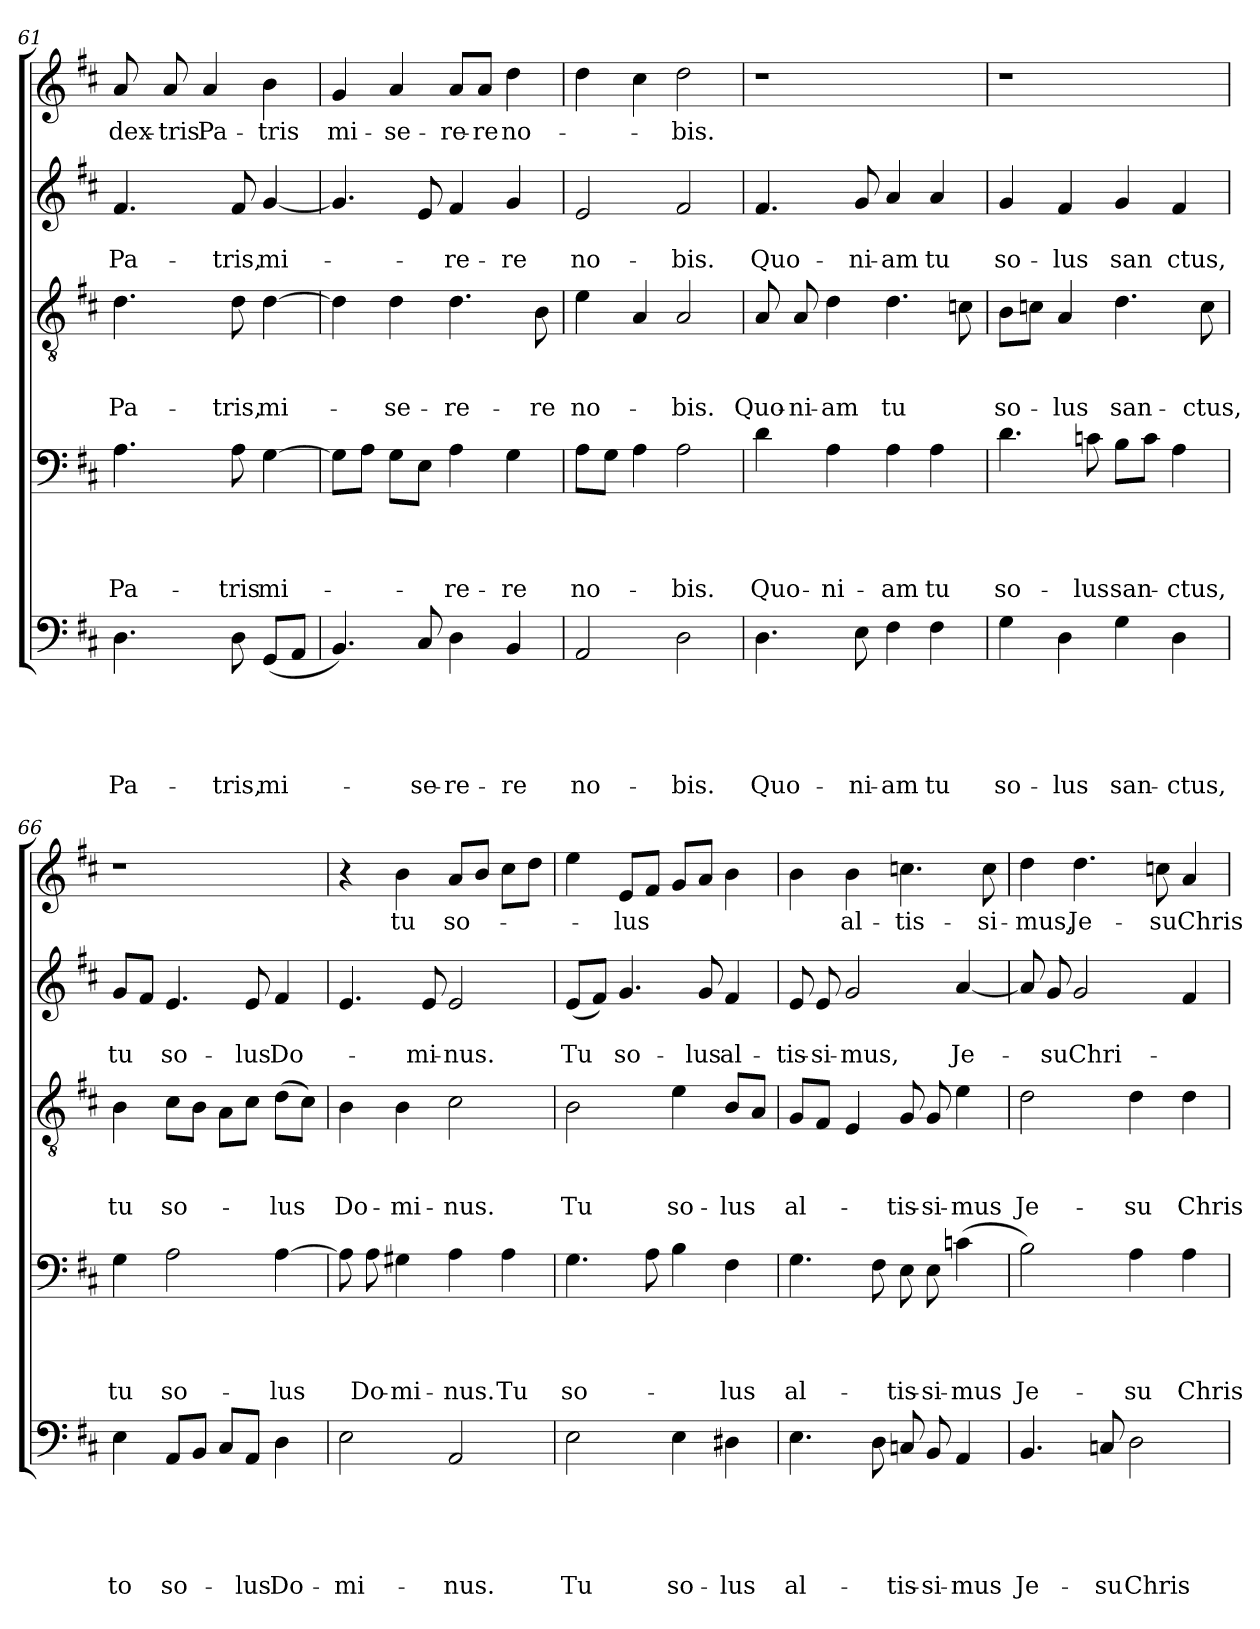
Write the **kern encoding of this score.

**kern	**text	**text	**text	**text	**text	**kern	**text	**text	**text	**text	**kern	**text	**text	**text	**kern	**text	**text	**kern	**text
*part5	*part5	*part5	*part5	*part5	*part5	*part4	*part4	*part4	*part4	*part4	*part3	*part3	*part3	*part3	*part2	*part2	*part2	*part1	*part1
*staff5	*staff5	*staff5	*staff5	*staff5	*staff5	*staff4	*staff4	*staff4	*staff4	*staff4	*staff3	*staff3	*staff3	*staff3	*staff2	*staff2	*staff2	*staff1	*staff1
*clefF4	*	*	*	*	*	*clefF4	*	*	*	*	*clefGv2	*	*	*	*clefG2	*	*	*clefG2	*
*k[f#c#]	*	*	*	*	*	*k[f#c#]	*	*	*	*	*k[f#c#]	*	*	*	*k[f#c#]	*	*	*k[f#c#]	*
*D:	*	*	*	*	*	*D:	*	*	*	*	*D:	*	*	*	*D:	*	*	*D:	*
=61	=61	=61	=61	=61	=61	=61	=61	=61	=61	=61	=61	=61	=61	=61	=61	=61	=61	=61	=61
!	!	!	!	!	!LO:LY:b	!	!	!	!	!LO:LY:b	!	!	!	!LO:LY:b	!	!	!LO:LY:b	!	!LO:LY:b
4.D\	.	.	.	.	Pa-	4.A\	.	.	.	Pa-	4.d\	.	.	Pa-	4.f#/	.	Pa-	8a/	dex-
!	!	!	!	!	!	!	!	!	!	!	!	!	!	!	!	!	!	!	!LO:LY:b
.	.	.	.	.	.	.	.	.	.	.	.	.	.	.	.	.	.	8a/	-tris
!	!	!	!	!	!	!	!	!	!	!	!	!	!	!	!	!	!	!	!LO:LY:b
.	.	.	.	.	.	.	.	.	.	.	.	.	.	.	.	.	.	4a/	Pa-
!	!	!	!	!	!LO:LY:b	!	!	!	!	!LO:LY:b	!	!	!	!LO:LY:b	!	!	!LO:LY:b	!	!
8D\	.	.	.	.	-tris,	8A\	.	.	.	-tris	8d\	.	.	-tris,	8f#/	.	-tris,	.	.
!	!	!	!	!	!LO:LY:b	!	!	!	!	!LO:LY:b	!	!	!	!LO:LY:b	!	!	!LO:LY:b	!	!LO:LY:b
(<8GG/L	.	.	.	.	mi-	[>4G\	.	.	.	mi-	[>4d\	.	.	mi-	[<4g/	.	mi-	4b\	-tris
8AA/J	.	.	.	.	.	.	.	.	.	.	.	.	.	.	.	.	.	.	.
=62	=62	=62	=62	=62	=62	=62	=62	=62	=62	=62	=62	=62	=62	=62	=62	=62	=62	=62	=62
!	!	!	!	!	!	!	!	!	!	!	!	!	!	!	!	!	!	!	!LO:LY:b
4.BB/)	.	.	.	.	.	8G\L]	.	.	.	.	4d\]	.	.	.	4.g/]	.	.	4g/	mi-
.	.	.	.	.	.	8A\J	.	.	.	.	.	.	.	.	.	.	.	.	.
!	!	!	!	!	!	!	!	!	!	!	!	!	!	!LO:LY:b	!	!	!	!	!LO:LY:b
.	.	.	.	.	.	8G\L	.	.	.	.	4d\	.	.	-se-	.	.	.	4a/	-se-
!	!	!	!	!	!LO:LY:b	!	!	!	!	!	!	!	!	!	!	!	!	!	!
8C#/	.	.	.	.	-se-	8E\J	.	.	.	.	.	.	.	.	8e/	.	.	.	.
!	!	!	!	!	!LO:LY:b	!	!	!	!	!LO:LY:b	!	!	!	!LO:LY:b	!	!	!LO:LY:b	!	!LO:LY:b
4D\	.	.	.	.	-re-	4A\	.	.	.	-re-	4.d\	.	.	-re-	4f#/	.	-re-	8a/L	-re-
!	!	!	!	!	!	!	!	!	!	!	!	!	!	!	!	!	!	!	!LO:LY:b
.	.	.	.	.	.	.	.	.	.	.	.	.	.	.	.	.	.	8a/J	-re
!	!	!	!	!	!LO:LY:b	!	!	!	!	!LO:LY:b	!	!	!	!	!	!	!LO:LY:b	!	!LO:LY:b
4BB/	.	.	.	.	-re	4G\	.	.	.	-re	.	.	.	.	4g/	.	-re	4dd\	no-
!	!	!	!	!	!	!	!	!	!	!	!	!	!	!LO:LY:b	!	!	!	!	!
.	.	.	.	.	.	.	.	.	.	.	8B\	.	.	-re	.	.	.	.	.
!!LO:LB:g=z
=63	=63	=63	=63	=63	=63	=63	=63	=63	=63	=63	=63	=63	=63	=63	=63	=63	=63	=63	=63
!	!	!	!	!	!LO:LY:b	!	!	!	!	!LO:LY:b	!	!	!	!LO:LY:b	!	!	!LO:LY:b	!	!
2AA/	.	.	.	.	no-	8A\L	.	.	.	no-	4e\	.	.	no-	2e/	.	no-	4dd\	.
.	.	.	.	.	.	8G\J	.	.	.	.	.	.	.	.	.	.	.	.	.
.	.	.	.	.	.	4A\	.	.	.	.	4A/	.	.	.	.	.	.	4cc#\	.
!	!	!	!	!	!LO:LY:b	!	!	!	!	!LO:LY:b	!	!	!	!LO:LY:b	!	!	!LO:LY:b	!	!LO:LY:b
2D\	.	.	.	.	-bis.	2A\	.	.	.	-bis.	2A/	.	.	-bis.	2f#/	.	-bis.	2dd\	-bis.
=64	=64	=64	=64	=64	=64	=64	=64	=64	=64	=64	=64	=64	=64	=64	=64	=64	=64	=64	=64
!	!	!	!	!	!LO:LY:b	!	!	!	!	!LO:LY:b	!	!	!	!LO:LY:b	!	!	!LO:LY:b	!	!
4.D\	.	.	.	.	Quo-	4d\	.	.	.	Quo-	8A/	.	.	Quo-	4.f#/	.	Quo-	1r	.
!	!	!	!	!	!	!	!	!	!	!	!	!	!	!LO:LY:b	!	!	!	!	!
.	.	.	.	.	.	.	.	.	.	.	8A/	.	.	-ni-	.	.	.	.	.
!	!	!	!	!	!	!	!	!	!	!LO:LY:b	!	!	!	!LO:LY:b	!	!	!	!	!
.	.	.	.	.	.	4A\	.	.	.	-ni-	4d\	.	.	-am	.	.	.	.	.
!	!	!	!	!	!LO:LY:b	!	!	!	!	!	!	!	!	!	!	!	!LO:LY:b	!	!
8E\	.	.	.	.	-ni-	.	.	.	.	.	.	.	.	.	8g/	.	-ni-	.	.
!	!	!	!	!	!LO:LY:b	!	!	!	!	!LO:LY:b	!	!	!	!LO:LY:b	!	!	!LO:LY:b	!	!
4F#\	.	.	.	.	-am	4A\	.	.	.	-am	4.d\	.	.	tu	4a/	.	-am	.	.
!	!	!	!	!	!LO:LY:b	!	!	!	!	!LO:LY:b	!	!	!	!	!	!	!LO:LY:b	!	!
4F#\	.	.	.	.	tu	4A\	.	.	.	tu	.	.	.	.	4a/	.	tu	.	.
.	.	.	.	.	.	.	.	.	.	.	8cn\	.	.	.	.	.	.	.	.
=65	=65	=65	=65	=65	=65	=65	=65	=65	=65	=65	=65	=65	=65	=65	=65	=65	=65	=65	=65
!	!	!	!	!	!LO:LY:b	!	!	!	!	!LO:LY:b	!	!	!	!LO:LY:b	!	!	!LO:LY:b	!	!
4G\	.	.	.	.	so-	4.d\	.	.	.	so-	8B\L	.	.	so-	4g/	.	so-	1r	.
.	.	.	.	.	.	.	.	.	.	.	8cn\J	.	.	.	.	.	.	.	.
!	!	!	!	!	!LO:LY:b	!	!	!	!	!	!	!	!	!LO:LY:b	!	!	!LO:LY:b	!	!
4D\	.	.	.	.	-lus	.	.	.	.	.	4A/	.	.	-lus	4f#/	.	-lus	.	.
!	!	!	!	!	!	!	!	!	!	!LO:LY:b	!	!	!	!	!	!	!	!	!
.	.	.	.	.	.	8cn\	.	.	.	-lus	.	.	.	.	.	.	.	.	.
!	!	!	!	!	!LO:LY:b	!	!	!	!	!LO:LY:b	!	!	!	!LO:LY:b	!	!	!LO:LY:b	!	!
4G\	.	.	.	.	san-	8B\L	.	.	.	san-	4.d\	.	.	san-	4g/	.	san	.	.
.	.	.	.	.	.	8c\J	.	.	.	.	.	.	.	.	.	.	.	.	.
!	!	!	!	!	!LO:LY:b	!	!	!	!	!LO:LY:b	!	!	!	!	!	!	!LO:LY:b	!	!
4D\	.	.	.	.	-ctus,	4A\	.	.	.	-ctus,	.	.	.	.	4f#/	.	ctus,	.	.
!	!	!	!	!	!	!	!	!	!	!	!	!	!	!LO:LY:b	!	!	!	!	!
.	.	.	.	.	.	.	.	.	.	.	8c\	.	.	-ctus,	.	.	.	.	.
!!LO:LB:g=z
=66	=66	=66	=66	=66	=66	=66	=66	=66	=66	=66	=66	=66	=66	=66	=66	=66	=66	=66	=66
!	!	!	!	!	!LO:LY:b	!	!	!	!	!LO:LY:b	!	!	!	!LO:LY:b	!	!	!LO:LY:b	!	!
4E\	.	.	.	.	to	4G\	.	.	.	tu	4B\	.	.	tu	8g/L	.	tu	1r	.
.	.	.	.	.	.	.	.	.	.	.	.	.	.	.	8f#/J	.	.	.	.
!	!	!	!	!	!LO:LY:b	!	!	!	!	!LO:LY:b	!	!	!	!LO:LY:b	!	!	!LO:LY:b	!	!
8AA/L	.	.	.	.	so-	2A\	.	.	.	so-	8c#\L	.	.	so-	4.e/	.	so-	.	.
8BB/J	.	.	.	.	.	.	.	.	.	.	8B\J	.	.	.	.	.	.	.	.
8C#/L	.	.	.	.	.	.	.	.	.	.	8A\L	.	.	.	.	.	.	.	.
!	!	!	!	!	!LO:LY:b	!	!	!	!	!	!	!	!	!	!	!	!LO:LY:b	!	!
8AA/J	.	.	.	.	-lus	.	.	.	.	.	8c#\J	.	.	.	8e/	.	-lus	.	.
!	!	!	!	!	!LO:LY:b	!	!	!	!	!LO:LY:b	!	!	!	!LO:LY:b	!	!	!LO:LY:b	!	!
4D\	.	.	.	.	Do-	[>4A\	.	.	.	-lus	(>8d\L	.	.	-lus	4f#/	.	Do-	.	.
.	.	.	.	.	.	.	.	.	.	.	8c#\J)	.	.	.	.	.	.	.	.
=67	=67	=67	=67	=67	=67	=67	=67	=67	=67	=67	=67	=67	=67	=67	=67	=67	=67	=67	=67
!	!	!	!	!	!LO:LY:b	!	!	!	!	!	!	!	!	!LO:LY:b	!	!	!	!	!
2E\	.	.	.	.	-mi-	8A\]	.	.	.	.	4B\	.	.	Do-	4.e/	.	.	4r	.
!	!	!	!	!	!	!	!	!	!	!LO:LY:b	!	!	!	!	!	!	!	!	!
.	.	.	.	.	.	8A\	.	.	.	Do-	.	.	.	.	.	.	.	.	.
!	!	!	!	!	!	!	!	!	!	!LO:LY:b	!	!	!	!LO:LY:b	!	!	!	!	!LO:LY:b
.	.	.	.	.	.	4G#X\	.	.	.	-mi-	4B\	.	.	-mi-	.	.	.	4b\	tu
!	!	!	!	!	!	!	!	!	!	!	!	!	!	!	!	!	!LO:LY:b	!	!
.	.	.	.	.	.	.	.	.	.	.	.	.	.	.	8e/	.	-mi-	.	.
!	!	!	!	!	!LO:LY:b	!	!	!	!	!LO:LY:b	!	!	!	!LO:LY:b	!	!	!LO:LY:b	!	!LO:LY:b
2AA/	.	.	.	.	-nus.	4A\	.	.	.	-nus.	2c#\	.	.	-nus.	2e/	.	-nus.	8a/L	so-
.	.	.	.	.	.	.	.	.	.	.	.	.	.	.	.	.	.	8b/J	.
!	!	!	!	!	!	!	!	!	!	!LO:LY:b	!	!	!	!	!	!	!	!	!
.	.	.	.	.	.	4A\	.	.	.	Tu	.	.	.	.	.	.	.	8cc#\L	.
.	.	.	.	.	.	.	.	.	.	.	.	.	.	.	.	.	.	8dd\J	.
=68	=68	=68	=68	=68	=68	=68	=68	=68	=68	=68	=68	=68	=68	=68	=68	=68	=68	=68	=68
!	!	!	!	!	!LO:LY:b	!	!	!	!	!LO:LY:b	!	!	!	!LO:LY:b	!	!	!LO:LY:b	!	!
2E\	.	.	.	.	Tu	4.G\	.	.	.	so-	2B\	.	.	Tu	(<8e/L	.	Tu	4ee\	.
.	.	.	.	.	.	.	.	.	.	.	.	.	.	.	8f#/J)	.	.	.	.
!	!	!	!	!	!	!	!	!	!	!	!	!	!	!	!	!	!LO:LY:b	!	!LO:LY:b
.	.	.	.	.	.	.	.	.	.	.	.	.	.	.	4.g/	.	so-	8e/L	-lus
.	.	.	.	.	.	8A\	.	.	.	.	.	.	.	.	.	.	.	8f#/J	.
!	!	!	!	!	!LO:LY:b	!	!	!	!	!	!	!	!	!LO:LY:b	!	!	!	!	!
4E\	.	.	.	.	so-	4B\	.	.	.	.	4e\	.	.	so-	.	.	.	8g/L	.
!	!	!	!	!	!	!	!	!	!	!	!	!	!	!	!	!	!LO:LY:b	!	!
.	.	.	.	.	.	.	.	.	.	.	.	.	.	.	8g/	.	-lus	8a/J	.
!	!	!	!	!	!LO:LY:b	!	!	!	!	!LO:LY:b	!	!	!	!LO:LY:b	!	!	!LO:LY:b	!	!
4D#X\	.	.	.	.	-lus	4F#\	.	.	.	-lus	8B/L	.	.	-lus	4f#/	.	al-	4b\	.
.	.	.	.	.	.	.	.	.	.	.	8A/J	.	.	.	.	.	.	.	.
!!LO:PB:g=z
=69	=69	=69	=69	=69	=69	=69	=69	=69	=69	=69	=69	=69	=69	=69	=69	=69	=69	=69	=69
!	!	!	!	!	!LO:LY:b	!	!	!	!	!LO:LY:b	!	!	!	!LO:LY:b	!	!	!LO:LY:b	!	!
4.E\	.	.	.	.	al-	4.G\	.	.	.	al-	8G/L	.	.	al-	8e/	.	-tis-	4b\	.
!	!	!	!	!	!	!	!	!	!	!	!	!	!	!	!	!	!LO:LY:b	!	!
.	.	.	.	.	.	.	.	.	.	.	8F#/J	.	.	.	8e/	.	-si-	.	.
!	!	!	!	!	!	!	!	!	!	!	!	!	!	!	!	!	!LO:LY:b	!	!LO:LY:b
.	.	.	.	.	.	.	.	.	.	.	4E/	.	.	.	2g/	.	-mus,	4b\	al-
8D\	.	.	.	.	.	8F#\	.	.	.	.	.	.	.	.	.	.	.	.	.
!	!	!	!	!	!LO:LY:b	!	!	!	!	!LO:LY:b	!	!	!	!LO:LY:b	!	!	!	!	!LO:LY:b
8Cn/	.	.	.	.	-tis-	8E\	.	.	.	-tis-	8G/	.	.	-tis-	.	.	.	4.ccn\	-tis-
!	!	!	!	!	!LO:LY:b	!	!	!	!	!LO:LY:b	!	!	!	!LO:LY:b	!	!	!	!	!
8BB/	.	.	.	.	-si-	8E\	.	.	.	-si-	8G/	.	.	-si-	.	.	.	.	.
!	!	!	!	!	!LO:LY:b	!	!	!	!	!LO:LY:b	!	!	!	!LO:LY:b	!	!	!LO:LY:b	!	!
4AA/	.	.	.	.	-mus	(>4cn\	.	.	.	-mus	4e\	.	.	-mus	[<4a/	.	Je-	.	.
!	!	!	!	!	!	!	!	!	!	!	!	!	!	!	!	!	!	!	!LO:LY:b
.	.	.	.	.	.	.	.	.	.	.	.	.	.	.	.	.	.	8cc\	-si-
=70	=70	=70	=70	=70	=70	=70	=70	=70	=70	=70	=70	=70	=70	=70	=70	=70	=70	=70	=70
!	!	!	!	!	!LO:LY:b	!	!	!	!	!LO:LY:b	!	!	!	!LO:LY:b	!	!	!	!	!LO:LY:b
4.BB/	.	.	.	.	Je-	2B\)	.	.	.	Je-	2d\	.	.	Je-	8a/]	.	.	4dd\	-mus,
!	!	!	!	!	!	!	!	!	!	!	!	!	!	!	!	!	!LO:LY:b	!	!
.	.	.	.	.	.	.	.	.	.	.	.	.	.	.	8g/	.	-su	.	.
!	!	!	!	!	!	!	!	!	!	!	!	!	!	!	!	!	!LO:LY:b	!	!LO:LY:b
.	.	.	.	.	.	.	.	.	.	.	.	.	.	.	2g/	.	Chri-	4.dd\	Je-
!	!	!	!	!	!LO:LY:b	!	!	!	!	!	!	!	!	!	!	!	!	!	!
8Cn/	.	.	.	.	-su	.	.	.	.	.	.	.	.	.	.	.	.	.	.
!	!	!	!	!	!LO:LY:b	!	!	!	!	!LO:LY:b	!	!	!	!LO:LY:b	!	!	!	!	!
2D\	.	.	.	.	Chris-	4A\	.	.	.	-su	4d\	.	.	-su	.	.	.	.	.
!	!	!	!	!	!	!	!	!	!	!	!	!	!	!	!	!	!	!	!LO:LY:b
.	.	.	.	.	.	.	.	.	.	.	.	.	.	.	.	.	.	8ccn\	-su
!	!	!	!	!	!	!	!	!	!	!LO:LY:b	!	!	!	!LO:LY:b	!	!	!	!	!LO:LY:b
.	.	.	.	.	.	4A\	.	.	.	Chris-	4d\	.	.	Chris-	4f#/	.	.	4a/	Chris-
=	=	=	=	=	=	=	=	=	=	=	=	=	=	=	=	=	=	=	=
*-	*-	*-	*-	*-	*-	*-	*-	*-	*-	*-	*-	*-	*-	*-	*-	*-	*-	*-	*-
